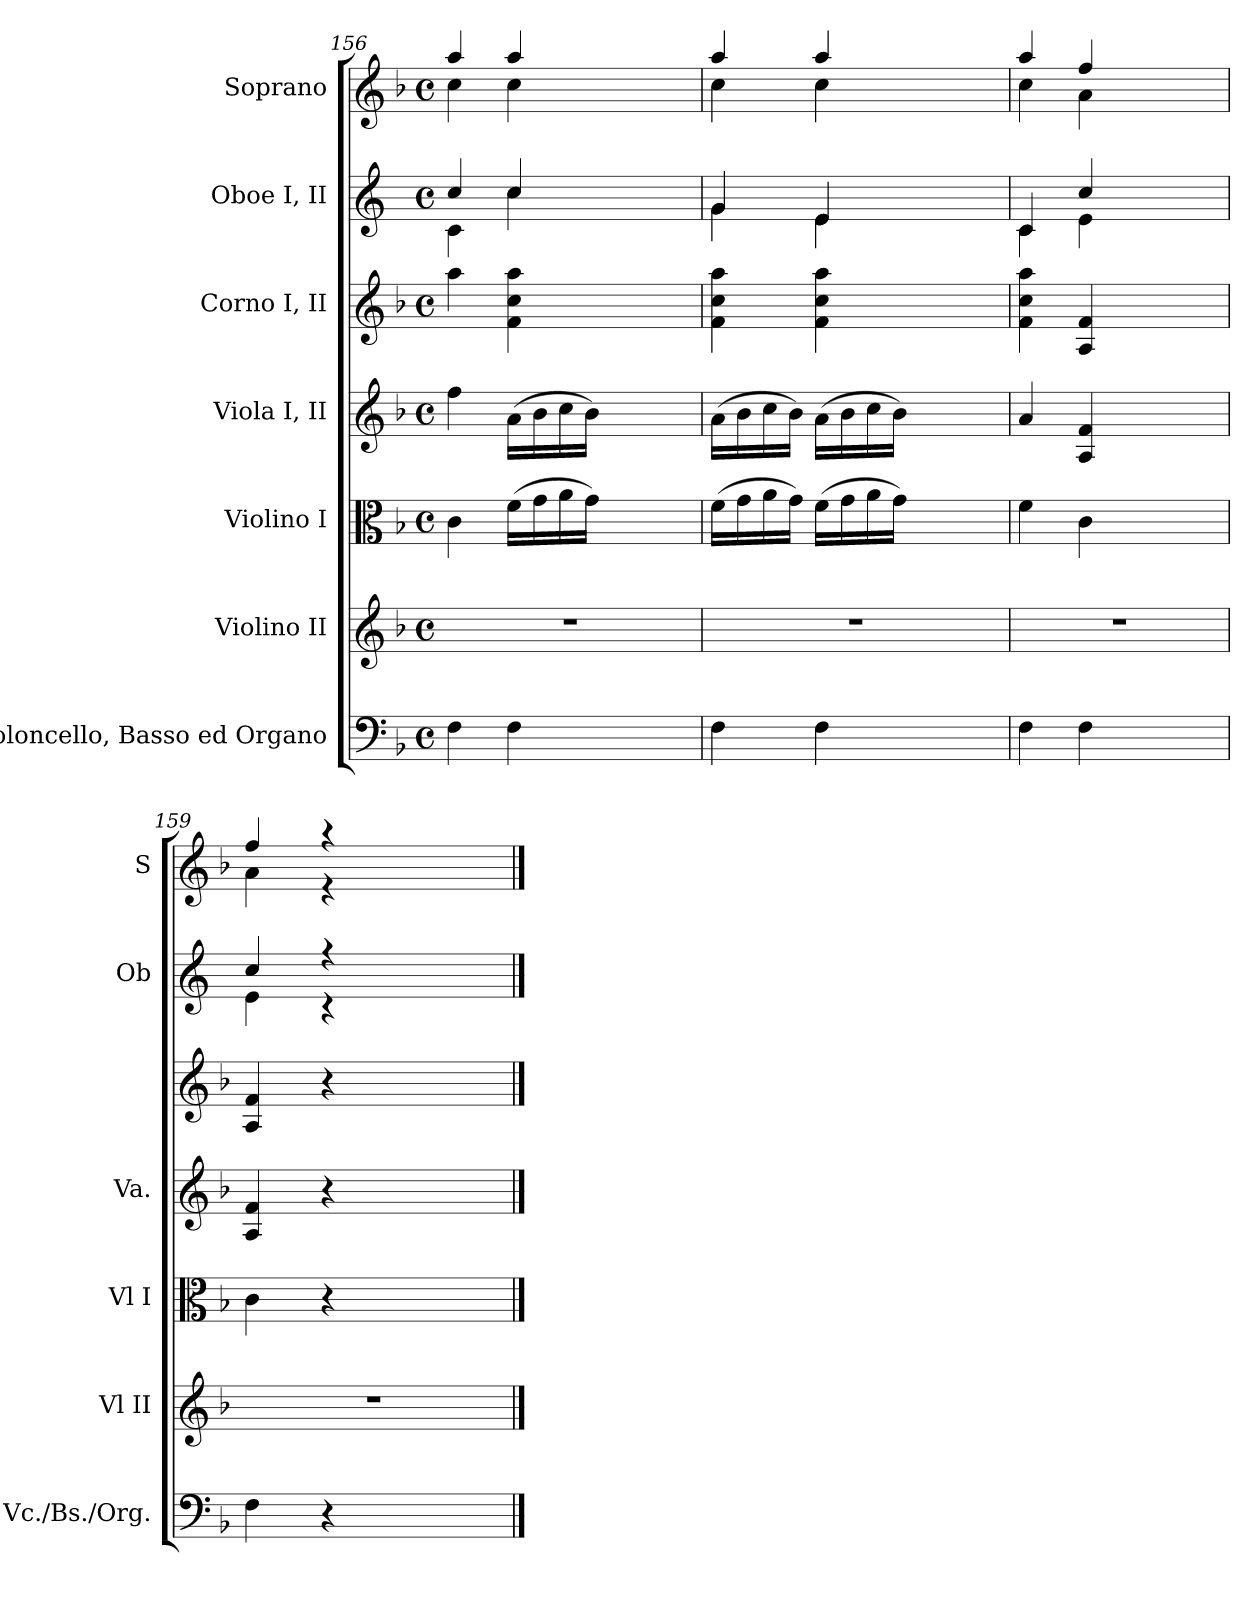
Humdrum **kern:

**kern	**kern	**kern	**kern	**kern	**kern	**kern
*part7	*part6	*part5	*part4	*part3	*part2	*part1
*staff7	*staff6	*staff5	*staff4	*staff3	*staff2	*staff1
*I"Violoncello, Basso  ed Organo	*I"Violino II	*I"Violino I	*I"Viola I, II	*I"Corno I, II	*I"Oboe I, II	*I"Soprano
*I'Vc./Bs./Org.	*I'Vl II	*I'Vl I	*I'Va.	*	*I'Ob	*I'S
*clefF4	*clefG2	*clefC3	*clefG2	*clefG2	*clefG2	*clefG2
*	*	*	*	*	*ITrd4c7	*
*k[b-]	*k[b-]	*k[b-]	*k[b-]	*k[b-]	*k[b-]	*k[b-]
*F:	*F:	*F:	*F:	*F:	*	*F:
*M4/4	*M4/4	*M4/4	*M4/4	*M4/4	*M4/4	*M4/4
*met(c)	*met(c)	*met(c)	*met(c)	*met(c)	*met(c)	*met(c)
=156	=156	=156	=156	=156	=156	=156
*	*	*	*	*	*^	*^
4F	1r	4c	4ff	4aa	4f	4F	4aa	4cc
4F	.	(16fLL	(16aLL	4aa 4cc 4f	4f	4f	4aa	4cc
.	.	16g	16b-	.	.	.	.	.
.	.	16a	16cc	.	.	.	.	.
.	.	16gJJ)	16b-JJ)	.	.	.	.	.
2ryy	.	2ryy	2ryy	2ryy	2ryy	2ryy	2ryy	2ryy
=157	=157	=157	=157	=157	=157	=157	=157	=157
4F	1r	(16fLL	(16aLL	4aa 4cc 4f	4c	4c	4aa	4cc
.	.	16g	16b-	.	.	.	.	.
.	.	16a	16cc	.	.	.	.	.
.	.	16gJJ)	16b-JJ)	.	.	.	.	.
4F	.	(16fLL	(16aLL	4aa 4cc 4f	4A	4A	4aa	4cc
.	.	16g	16b-	.	.	.	.	.
.	.	16a	16cc	.	.	.	.	.
.	.	16gJJ)	16b-JJ)	.	.	.	.	.
2ryy	.	2ryy	2ryy	2ryy	2ryy	2ryy	2ryy	2ryy
=158	=158	=158	=158	=158	=158	=158	=158	=158
4F	1r	4f	4a	4aa 4cc 4f	4F	4F	4aa	4cc
4F	.	4c	4f 4A	4f 4A	4f	4A	4ff	4a
2ryy	.	2ryy	2ryy	2ryy	2ryy	2ryy	2ryy	2ryy
=159	=159	=159	=159	=159	=159	=159	=159	=159
4F	1r	4c	4f 4A	4f 4A	4f	4A	4ff	4a
4r	.	4r	4r	4r	4r	4r	4r	4r
2r;yy	.	2ryy	2ryy	2ryy	2ryy	2ryy	2r;<yy	2ryy
*	*	*	*	*	*v	*v	*	*
*	*	*	*	*	*	*v	*v
==	==	==	==	==	==	==
*-	*-	*-	*-	*-	*-	*-
